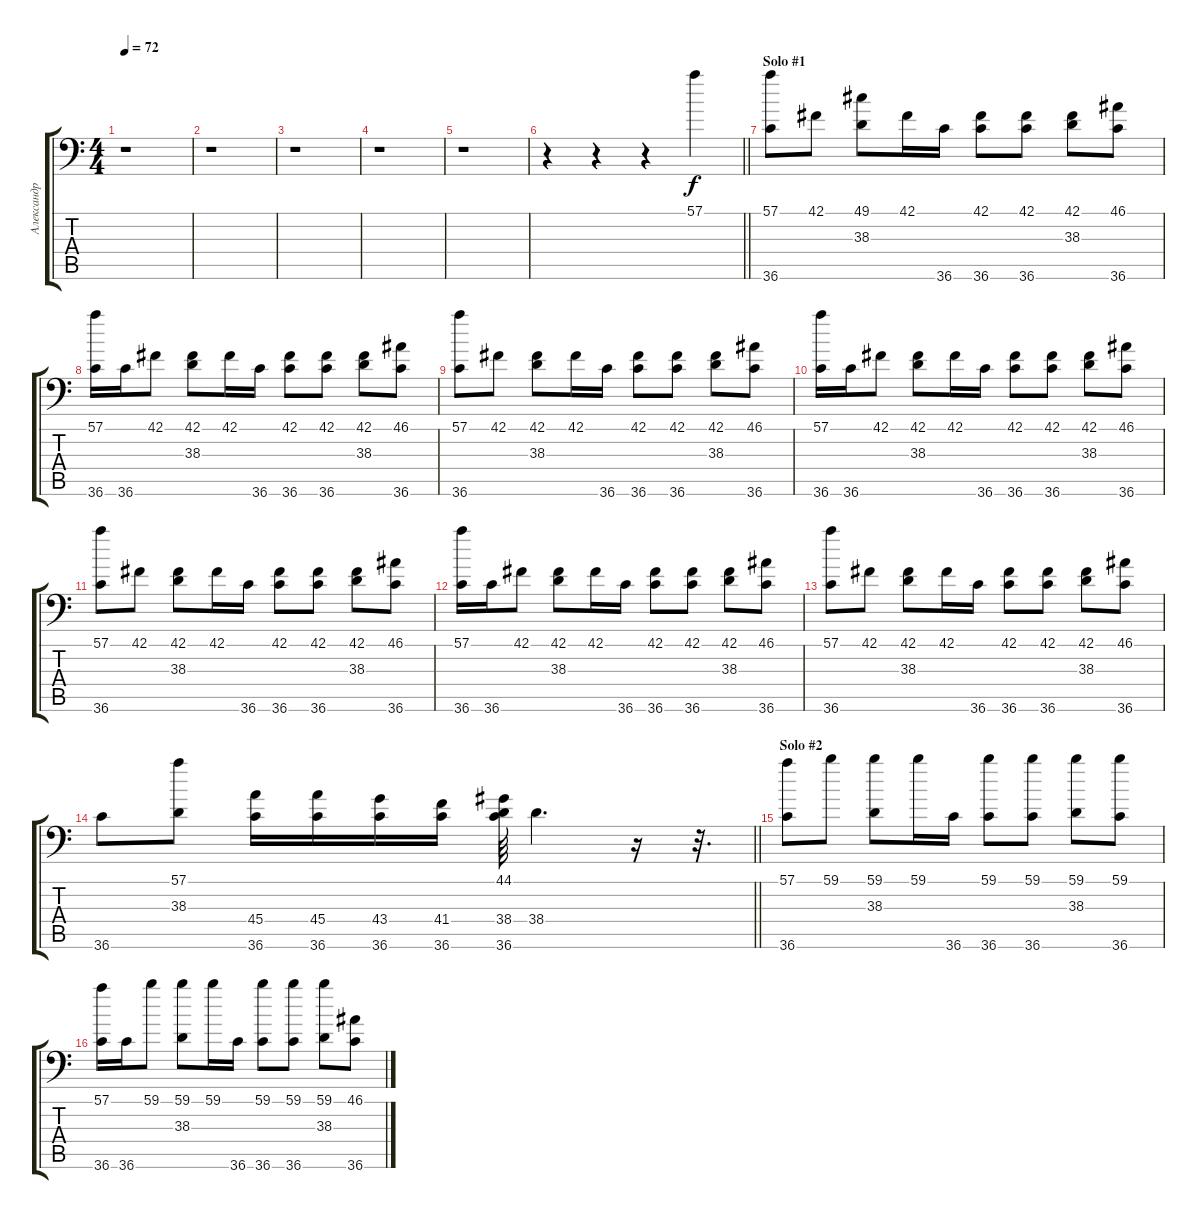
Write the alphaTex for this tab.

\track ("Александр Манякин (Drums)" "Александр ") {instrument acousticgrandpiano}
\staff {score tabs}
\tuning (C-1 C-1 C-1 C-1 C-1 C-1) {hide}
\ts (4 4)
\tempo 72
\clef f4
\ks c
r.1{dy mp} |
r.1 |
r.1 |
r.1 |
r.1 |
\barLineRight lightlight
r.4 r.4 r.4 57.1.4{dy f} |
\section ("" "Solo #1")
(57.1 36.6).8 42.1.8 (49.1 38.3).8 42.1.16 36.6.16 (42.1 36.6).8 (42.1 36.6).8 (42.1 38.3).8 (46.1 36.6).8 |
(57.1 36.6).16 36.6.16 42.1.8 (42.1 38.3).8 42.1.16 36.6.16 (42.1 36.6).8 (42.1 36.6).8 (42.1 38.3).8 (46.1 36.6).8 |
(57.1 36.6).8 42.1.8 (42.1 38.3).8 42.1.16 36.6.16 (42.1 36.6).8 (42.1 36.6).8 (42.1 38.3).8 (46.1 36.6).8 |
(57.1 36.6).16 36.6.16 42.1.8 (42.1 38.3).8 42.1.16 36.6.16 (42.1 36.6).8 (42.1 36.6).8 (42.1 38.3).8 (46.1 36.6).8 |
(57.1 36.6).8 42.1.8 (42.1 38.3).8 42.1.16 36.6.16 (42.1 36.6).8 (42.1 36.6).8 (42.1 38.3).8 (46.1 36.6).8 |
(57.1 36.6).16 36.6.16 42.1.8 (42.1 38.3).8 42.1.16 36.6.16 (42.1 36.6).8 (42.1 36.6).8 (42.1 38.3).8 (46.1 36.6).8 |
(57.1 36.6).8 42.1.8 (42.1 38.3).8 42.1.16 36.6.16 (42.1 36.6).8 (42.1 36.6).8 (42.1 38.3).8 (46.1 36.6).8 |
\barLineRight lightlight
36.6.8 (57.1 38.3).8 (45.4 36.6).16 (45.4 36.6).16 (43.4 36.6).16 (41.4 36.6).16 (44.1 38.4 36.6).64 38.4.4{d} r.16 r.32{d} |
\section ("" "Solo #2")
(57.1 36.6).8 59.1.8 (59.1 38.3).8 59.1.16 36.6.16 (59.1 36.6).8 (59.1 36.6).8 (59.1 38.3).8 (59.1 36.6).8 |
(57.1 36.6).16 36.6.16 59.1.8 (59.1 38.3).8 59.1.16 36.6.16 (59.1 36.6).8 (59.1 36.6).8 (59.1 38.3).8 (46.1 36.6).8
